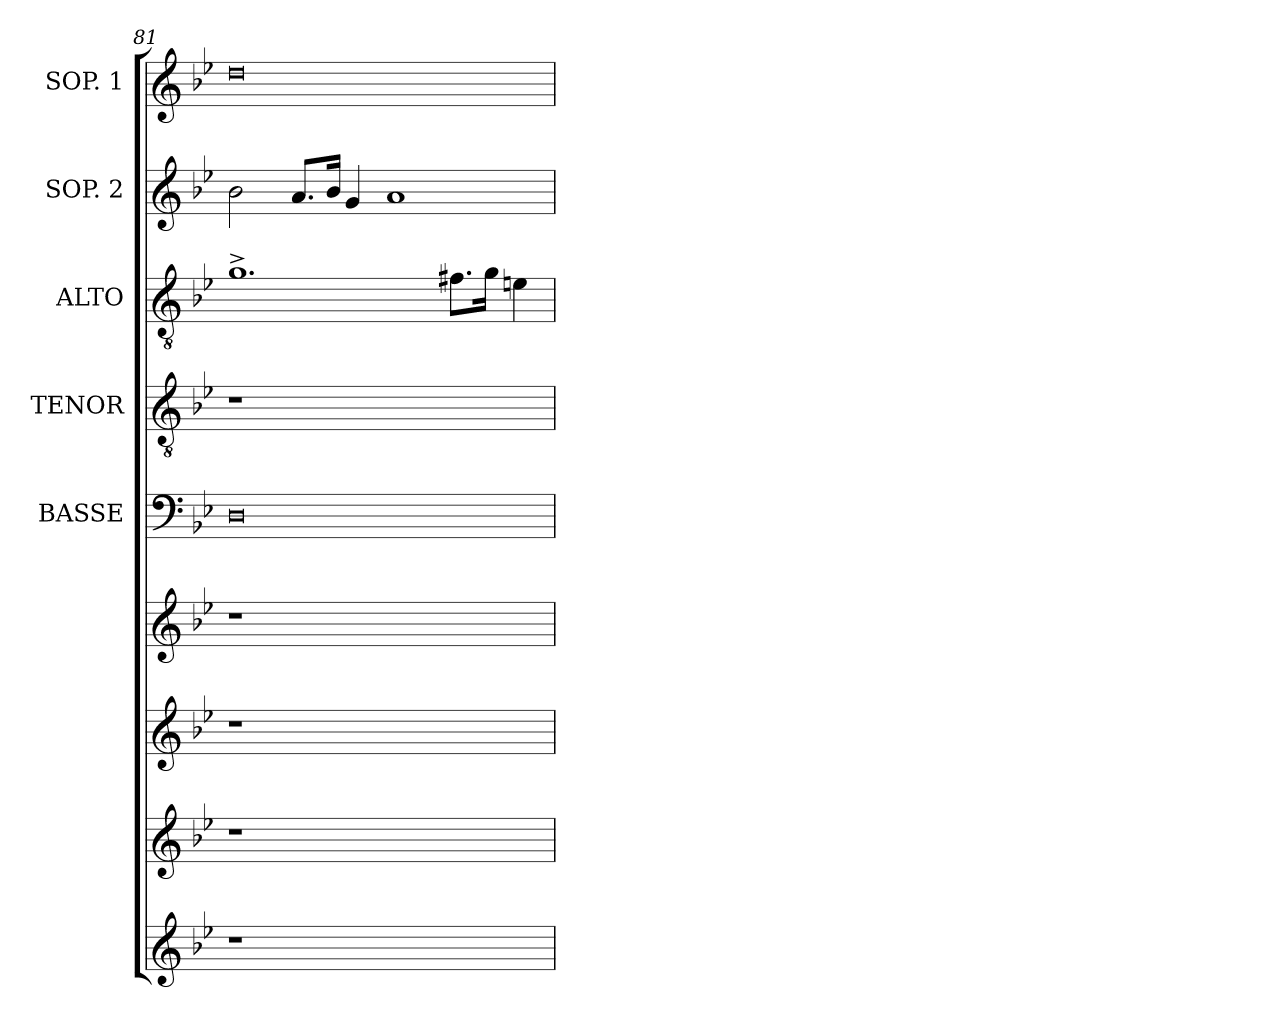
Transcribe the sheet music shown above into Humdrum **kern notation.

**kern	**kern	**kern	**kern	**kern	**kern	**kern	**kern	**kern
*part9	*part8	*part7	*part6	*part5	*part4	*part3	*part2	*part1
*staff9	*staff8	*staff7	*staff6	*staff5	*staff4	*staff3	*staff2	*staff1
*	*	*	*	*I"BASSE	*I"TENOR	*I"ALTO	*I"SOP. 2	*I"SOP. 1
*	*	*	*	*I'BAS.	*I'TEN.	*I'ALT.	*I'SOP. 2	*I'SOP. 1
*clefG2	*clefG2	*clefG2	*clefG2	*clefF4	*clefGv2	*clefGv2	*clefG2	*clefG2
*k[b-e-]	*k[b-e-]	*k[b-e-]	*k[b-e-]	*k[b-e-]	*k[b-e-]	*k[b-e-]	*k[b-e-]	*k[b-e-]
*B-:	*B-:	*B-:	*B-:	*B-:	*B-:	*B-:	*B-:	*B-:
=81	=81	=81	=81	=81	=81	=81	=81	=81
1r	1r	1r	1r	0D	1r	1.g^>	2b-\	0dd
.	.	.	.	.	.	.	8.a/L	.
.	.	.	.	.	.	.	16b-/Jk	.
.	.	.	.	.	.	.	4g/	.
1ryy	1ryy	1ryy	1ryy	.	1ryy	.	1a	.
.	.	.	.	.	.	8.f#X\L	.	.
.	.	.	.	.	.	16g\Jk	.	.
.	.	.	.	.	.	4en\	.	.
=	=	=	=	=	=	=	=	=
*-	*-	*-	*-	*-	*-	*-	*-	*-
